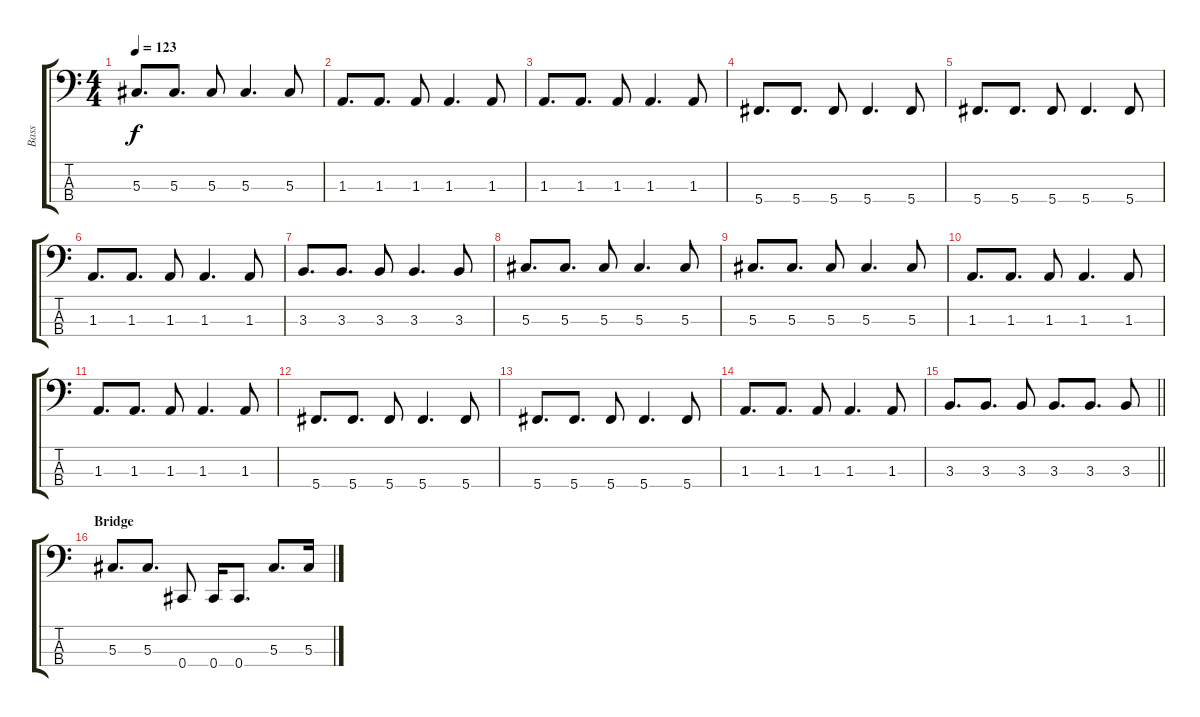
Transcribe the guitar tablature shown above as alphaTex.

\track ("Bass" "Bass") {instrument electricbasspick}
\staff {score tabs}
\tuning (Gb2 Db2 Ab1 Db1) {hide}
\ts (4 4)
\tempo 123
\clef f4
\ks c
5.3.8{d dy f} 5.3.8{d} 5.3.8 5.3.4{d} 5.3.8 |
1.3.8{d} 1.3.8{d} 1.3.8 1.3.4{d} 1.3.8 |
1.3.8{d} 1.3.8{d} 1.3.8 1.3.4{d} 1.3.8 |
5.4.8{d} 5.4.8{d} 5.4.8 5.4.4{d} 5.4.8 |
5.4.8{d} 5.4.8{d} 5.4.8 5.4.4{d} 5.4.8 |
1.3.8{d} 1.3.8{d} 1.3.8 1.3.4{d} 1.3.8 |
3.3.8{d} 3.3.8{d} 3.3.8 3.3.4{d} 3.3.8 |
5.3.8{d} 5.3.8{d} 5.3.8 5.3.4{d} 5.3.8 |
5.3.8{d} 5.3.8{d} 5.3.8 5.3.4{d} 5.3.8 |
1.3.8{d} 1.3.8{d} 1.3.8 1.3.4{d} 1.3.8 |
1.3.8{d} 1.3.8{d} 1.3.8 1.3.4{d} 1.3.8 |
5.4.8{d} 5.4.8{d} 5.4.8 5.4.4{d} 5.4.8 |
5.4.8{d} 5.4.8{d} 5.4.8 5.4.4{d} 5.4.8 |
1.3.8{d} 1.3.8{d} 1.3.8 1.3.4{d} 1.3.8 |
\barLineRight lightlight
3.3.8{d} 3.3.8{d} 3.3.8 3.3.8{d} 3.3.8{d} 3.3.8 |
\section ("" "Bridge")
5.3.8{d} 5.3.8{d} 0.4.8 0.4.16 0.4.8{d} 5.3.8{d} 5.3.16
